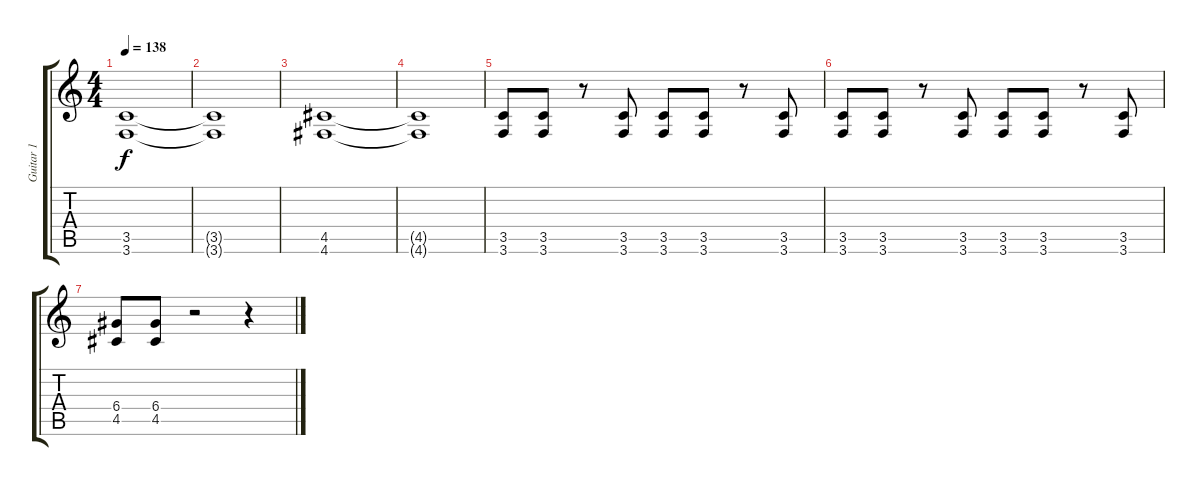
\track ("Guitar 1" "Guitar 1") {instrument distortionguitar}
\staff {score tabs}
\tuning (E4 B3 G3 D3 A2 D2) {hide}
\ts (4 4)
\tempo 138
\clef g2
\ks c
(3.5 3.6).1{dy f} |
(3.5{t} 3.6{t}).1 |
(4.5 4.6).1 |
(4.5{t} 4.6{t}).1 |
(3.5 3.6).8 (3.5 3.6).8 r.8 (3.5 3.6).8 (3.5 3.6).8 (3.5 3.6).8 r.8 (3.5 3.6).8 |
(3.5 3.6).8 (3.5 3.6).8 r.8 (3.5 3.6).8 (3.5 3.6).8 (3.5 3.6).8 r.8 (3.5 3.6).8 |
(6.4 4.5).8 (6.4 4.5).8 r.2 r.4
